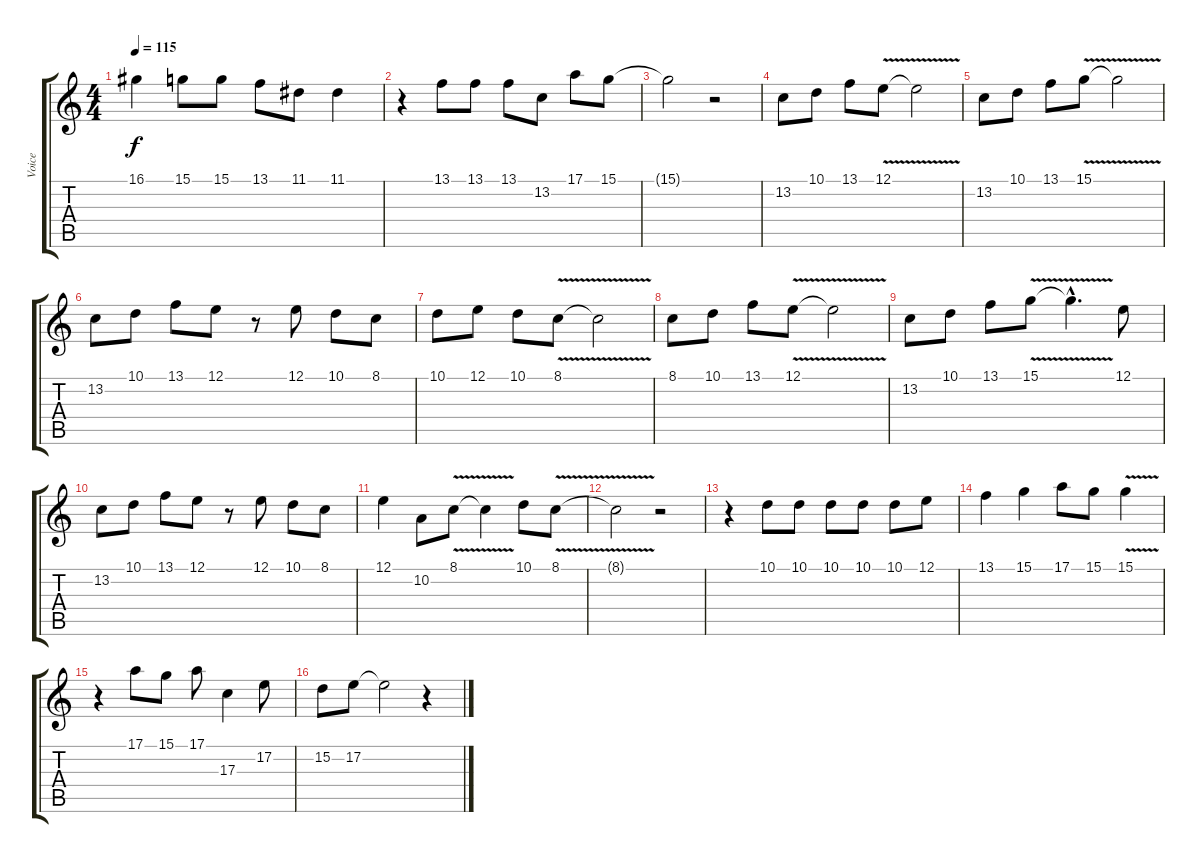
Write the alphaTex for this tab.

\track ("Voice" "Voice") {instrument choiraahs}
\staff {score tabs}
\tuning (E4 B3 G3 D3 A2 E2) {hide}
\ts (4 4)
\tempo 115
\clef g2
\ks c
16.1.4{dy f} 15.1.8 15.1.8 13.1.8 11.1.8 11.1.4 |
r.4 13.1.8 13.1.8 13.1.8 13.2.8 17.1.8 15.1.8 |
15.1{t}.2 r.2 |
13.2.8 10.1.8 13.1.8 12.1{v}.8 12.1{t}.2 |
13.2.8 10.1.8 13.1.8 15.1{v}.8 15.1{t}.2 |
13.2.8 10.1.8 13.1.8 12.1.8 r.8 12.1.8 10.1.8 8.1.8 |
10.1.8 12.1.8 10.1.8 8.1{v}.8 8.1{t}.2 |
8.1.8 10.1.8 13.1.8 12.1{v}.8 12.1{t}.2 |
13.2.8 10.1.8 13.1.8 15.1{v}.8 15.1{hac t}.4{d} 12.1.8 |
13.2.8 10.1.8 13.1.8 12.1.8 r.8 12.1.8 10.1.8 8.1.8 |
12.1.4 10.2.8 8.1{v}.8 8.1{t}.4 10.1.8 8.1{v}.8 |
8.1{t}.2 r.2 |
r.4 10.1.8 10.1.8 10.1.8 10.1.8 10.1.8 12.1.8 |
13.1.4 15.1.4 17.1.8 15.1.8 15.1{v}.4 |
r.4 17.1.8 15.1.8 17.1.8 17.3.4 17.2.8 |
15.2.8 17.2.8 17.2{t}.2 r.4
